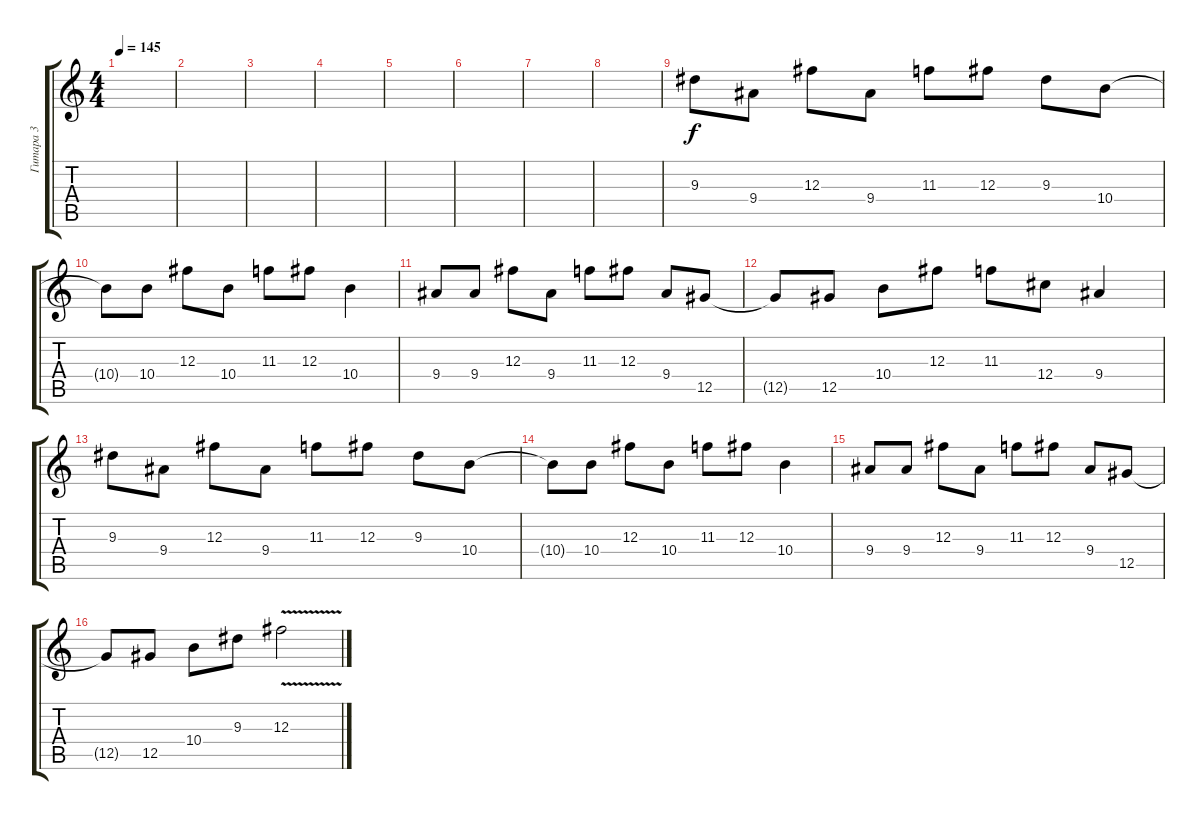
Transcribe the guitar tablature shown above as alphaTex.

\track ("Гитара 3" "Гитара 3") {instrument distortionguitar}
\staff {score tabs}
\tuning (Eb4 Bb3 Gb3 Db3 Ab2 Eb2) {hide}
\ts (4 4)
\tempo 145
\clef g2
\ks c
|
|
|
|
|
|
|
|
9.3.8 9.4.8 12.3.8 9.4.8 11.3.8 12.3.8 9.3.8 10.4.8 |
10.4{t}.8 10.4.8 12.3.8 10.4.8 11.3.8 12.3.8 10.4.4 |
9.4.8 9.4.8 12.3.8 9.4.8 11.3.8 12.3.8 9.4.8 12.5.8 |
12.5{t}.8 12.5.8 10.4.8 12.3.8 11.3.8 12.4.8 9.4.4 |
9.3.8 9.4.8 12.3.8 9.4.8 11.3.8 12.3.8 9.3.8 10.4.8 |
10.4{t}.8 10.4.8 12.3.8 10.4.8 11.3.8 12.3.8 10.4.4 |
9.4.8 9.4.8 12.3.8 9.4.8 11.3.8 12.3.8 9.4.8 12.5.8 |
12.5{t}.8 12.5.8 10.4.8 9.3.8 12.3{v}.2
